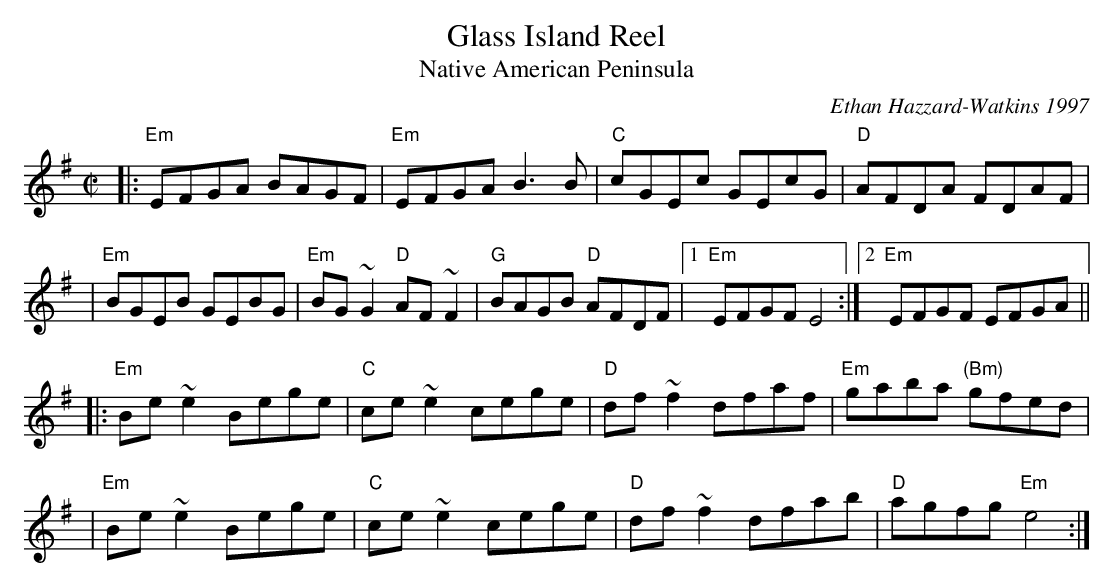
X:1
T: Glass Island Reel
T: Native American Peninsula
C: Ethan Hazzard-Watkins 1997
M: C|
L: 1/8
K: Em
|: "Em"EFGA BAGF | "Em"EFGA     B3B   | "C"cGEc    GEcG |   "D"AFDA FDAF |
|  "Em"BGEB GEBG | "Em"BG~G2 "D"AF~F2 | "G"BAGB "D"AFDF |1 "Em"EFGF E4  :|2 "Em"EFGF EFGA ||
|: "Em"Be~e2 Bege | "C"ce~e2 cege | "D"df~f2 dfaf | "Em"gaba "(Bm)"gfed |
|  "Em"Be~e2 Bege | "C"ce~e2 cege | "D"df~f2 dfab |  "D"agfg  "Em" e4  :|
